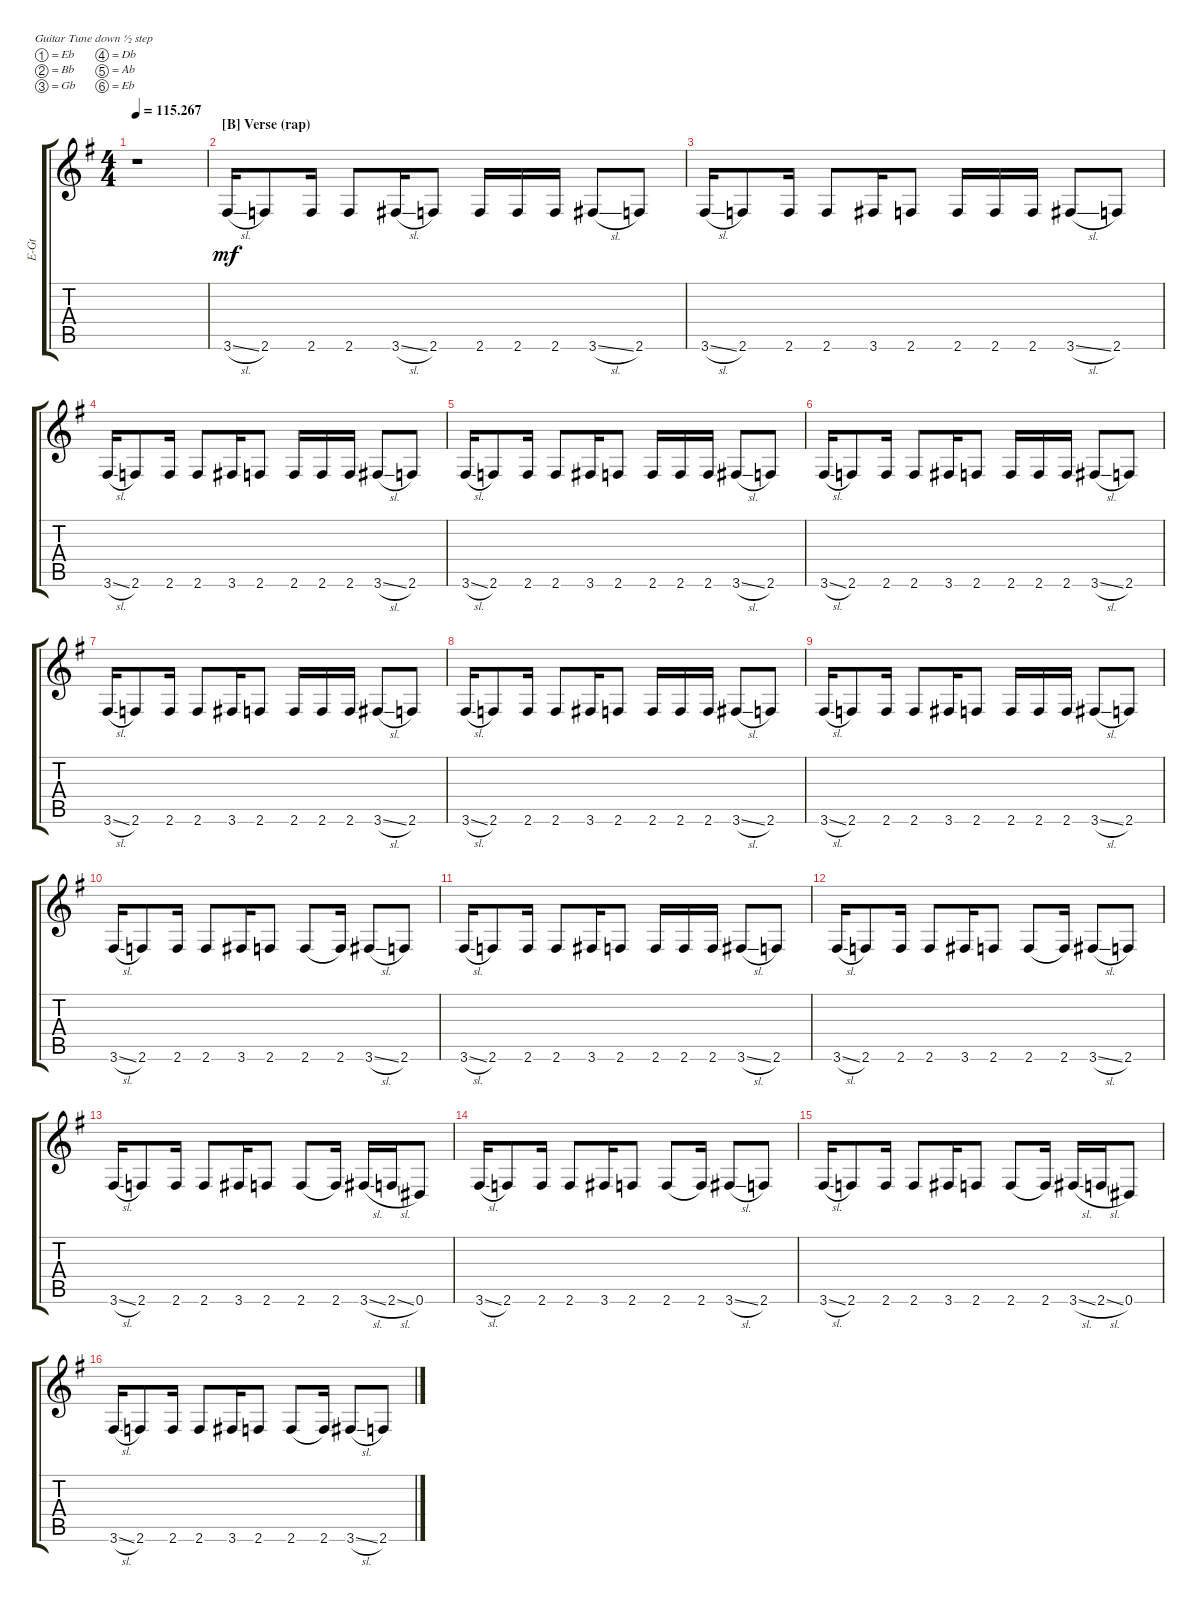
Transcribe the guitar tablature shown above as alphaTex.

\defaultSystemsLayout 4
\bracketExtendMode groupsimilarinstruments
\otherSystemsTrackNameOrientation horizontal
\track ("Electric Guitar" "E-Gt") {defaultSystemsLayout 4 instrument distortionguitar}
\staff {score tabs}
\tuning (Eb4 Bb3 Gb3 Db3 Ab2 Eb2)
\ts (4 4)
\scale
0.926252
\tempo
115.267
\accidentals auto
\clef g2
\ottava regular
\simile none
\scale
0.926854
\ks eminor
r.1{dy mf beam Down} |
\section ("B" "Verse (rap)")
\scale
1.22124
\scale
1.21944 3.6{sl acc forcenatural}.16{beam Up} 2.6{acc b}.8{beam Up} 2.6{acc b}.16{beam Up} 2.6{acc b}.8{beam Up} 3.6{sl acc forcenatural}.16{beam Up} 2.6{acc b}.8{beam Up} 2.6{acc b}.16{beam Up} 2.6{acc b}.16{beam Up} 2.6{acc b}.16{beam Up} 3.6{sl acc forcenatural}.8{beam Up} 2.6{acc b}.8{beam Up} |
\scale
0.926252
\scale
0.926854 3.6{sl acc forcenatural}.16{beam Up} 2.6{acc b}.8{beam Up} 2.6{acc b}.16{beam Up} 2.6{acc b}.8{beam Up} 3.6{acc forcenatural}.16{beam Up} 2.6{acc b}.8{beam Up} 2.6{acc b}.16{beam Up} 2.6{acc b}.16{beam Up} 2.6{acc b}.16{beam Up} 3.6{sl acc forcenatural}.8{beam Up} 2.6{acc b}.8{beam Up} |
\scale
0.926252
\scale
0.926854 3.6{sl acc forcenatural}.16{beam Up} 2.6{acc b}.8{beam Up} 2.6{acc b}.16{beam Up} 2.6{acc b}.8{beam Up} 3.6{acc forcenatural}.16{beam Up} 2.6{acc b}.8{beam Up} 2.6{acc b}.16{beam Up} 2.6{acc b}.16{beam Up} 2.6{acc b}.16{beam Up} 3.6{sl acc forcenatural}.8{beam Up} 2.6{acc b}.8{beam Up} |
\scale
0.926252
\scale
0.926854 3.6{sl acc forcenatural}.16{beam Up} 2.6{acc b}.8{beam Up} 2.6{acc b}.16{beam Up} 2.6{acc b}.8{beam Up} 3.6{acc forcenatural}.16{beam Up} 2.6{acc b}.8{beam Up} 2.6{acc b}.16{beam Up} 2.6{acc b}.16{beam Up} 2.6{acc b}.16{beam Up} 3.6{sl acc forcenatural}.8{beam Up} 2.6{acc b}.8{beam Up} |
\scale
1.22124
\scale
1.21944 3.6{sl acc forcenatural}.16{beam Up} 2.6{acc b}.8{beam Up} 2.6{acc b}.16{beam Up} 2.6{acc b}.8{beam Up} 3.6{acc forcenatural}.16{beam Up} 2.6{acc b}.8{beam Up} 2.6{acc b}.16{beam Up} 2.6{acc b}.16{beam Up} 2.6{acc b}.16{beam Up} 3.6{sl acc forcenatural}.8{beam Up} 2.6{acc b}.8{beam Up} |
\scale
0.926252
\scale
0.926854 3.6{sl acc forcenatural}.16{beam Up} 2.6{acc b}.8{beam Up} 2.6{acc b}.16{beam Up} 2.6{acc b}.8{beam Up} 3.6{acc forcenatural}.16{beam Up} 2.6{acc b}.8{beam Up} 2.6{acc b}.16{beam Up} 2.6{acc b}.16{beam Up} 2.6{acc b}.16{beam Up} 3.6{sl acc forcenatural}.8{beam Up} 2.6{acc b}.8{beam Up} |
\scale
0.926252
\scale
0.926854 3.6{sl acc forcenatural}.16{beam Up} 2.6{acc b}.8{beam Up} 2.6{acc b}.16{beam Up} 2.6{acc b}.8{beam Up} 3.6{acc forcenatural}.16{beam Up} 2.6{acc b}.8{beam Up} 2.6{acc b}.16{beam Up} 2.6{acc b}.16{beam Up} 2.6{acc b}.16{beam Up} 3.6{sl acc forcenatural}.8{beam Up} 2.6{acc b}.8{beam Up} |
\scale
0.926252
\scale
0.926854 3.6{sl acc forcenatural}.16{beam Up} 2.6{acc b}.8{beam Up} 2.6{acc b}.16{beam Up} 2.6{acc b}.8{beam Up} 3.6{acc forcenatural}.16{beam Up} 2.6{acc b}.8{beam Up} 2.6{acc b}.16{beam Up} 2.6{acc b}.16{beam Up} 2.6{acc b}.16{beam Up} 3.6{sl acc forcenatural}.8{beam Up} 2.6{acc b}.8{beam Up} |
\scale
1.22124
\scale
1.21944 3.6{sl acc forcenatural}.16{beam Up} 2.6{acc b}.8{beam Up} 2.6{acc b}.16{beam Up} 2.6{acc b}.8{beam Up} 3.6{acc forcenatural}.16{beam Up} 2.6{acc b}.8{beam Up} 2.6{acc b}.8{legatoorigin beam Up} 2.6{acc b}.16{beam Up} 3.6{sl acc forcenatural}.8{beam Up} 2.6{acc b}.8{beam Up} |
\scale
0.926252
\scale
0.926854 3.6{sl acc forcenatural}.16{beam Up} 2.6{acc b}.8{beam Up} 2.6{acc b}.16{beam Up} 2.6{acc b}.8{beam Up} 3.6{acc forcenatural}.16{beam Up} 2.6{acc b}.8{beam Up} 2.6{acc b}.16{beam Up} 2.6{acc b}.16{beam Up} 2.6{acc b}.16{beam Up} 3.6{sl acc forcenatural}.8{beam Up} 2.6{acc b}.8{beam Up} |
\scale
0.926252
\scale
0.926854 3.6{sl acc forcenatural}.16{beam Up} 2.6{acc b}.8{beam Up} 2.6{acc b}.16{beam Up} 2.6{acc b}.8{beam Up} 3.6{acc forcenatural}.16{beam Up} 2.6{acc b}.8{beam Up} 2.6{acc b}.8{legatoorigin beam Up} 2.6{acc b}.16{beam Up} 3.6{sl acc forcenatural}.8{beam Up} 2.6{acc b}.8{beam Up} |
\scale
0.926252
\scale
0.926854 3.6{sl acc forcenatural}.16{beam Up} 2.6{acc b}.8{beam Up} 2.6{acc b}.16{beam Up} 2.6{acc b}.8{beam Up} 3.6{acc forcenatural}.16{beam Up} 2.6{acc b}.8{beam Up} 2.6{acc b}.8{legatoorigin beam Up} 2.6{acc b}.16{beam Up} 3.6{sl acc forcenatural}.16{beam Up} 2.6{sl acc b}.16{beam Up} 0.6{acc forcenatural}.8{beam Up} |
\scale
1.22124
\scale
1.21944 3.6{sl acc forcenatural}.16{beam Up} 2.6{acc b}.8{beam Up} 2.6{acc b}.16{beam Up} 2.6{acc b}.8{beam Up} 3.6{acc forcenatural}.16{beam Up} 2.6{acc b}.8{beam Up} 2.6{acc b}.8{legatoorigin beam Up} 2.6{acc b}.16{beam Up} 3.6{sl acc forcenatural}.8{beam Up} 2.6{acc b}.8{beam Up} |
\scale
0.926252
\scale
0.926854 3.6{sl acc forcenatural}.16{beam Up} 2.6{acc b}.8{beam Up} 2.6{acc b}.16{beam Up} 2.6{acc b}.8{beam Up} 3.6{acc forcenatural}.16{beam Up} 2.6{acc b}.8{beam Up} 2.6{acc b}.8{legatoorigin beam Up} 2.6{acc b}.16{beam Up} 3.6{sl acc forcenatural}.16{beam Up} 2.6{sl acc b}.16{beam Up} 0.6{acc forcenatural}.8{beam Up} |
\scale
0.926252
\scale
0.926854 3.6{sl acc forcenatural}.16{beam Up} 2.6{acc b}.8{beam Up} 2.6{acc b}.16{beam Up} 2.6{acc b}.8{beam Up} 3.6{acc forcenatural}.16{beam Up} 2.6{acc b}.8{beam Up} 2.6{acc b}.8{legatoorigin beam Up} 2.6{acc b}.16{beam Up} 3.6{sl acc forcenatural}.8{beam Up} 2.6{acc b}.8{beam Up}
